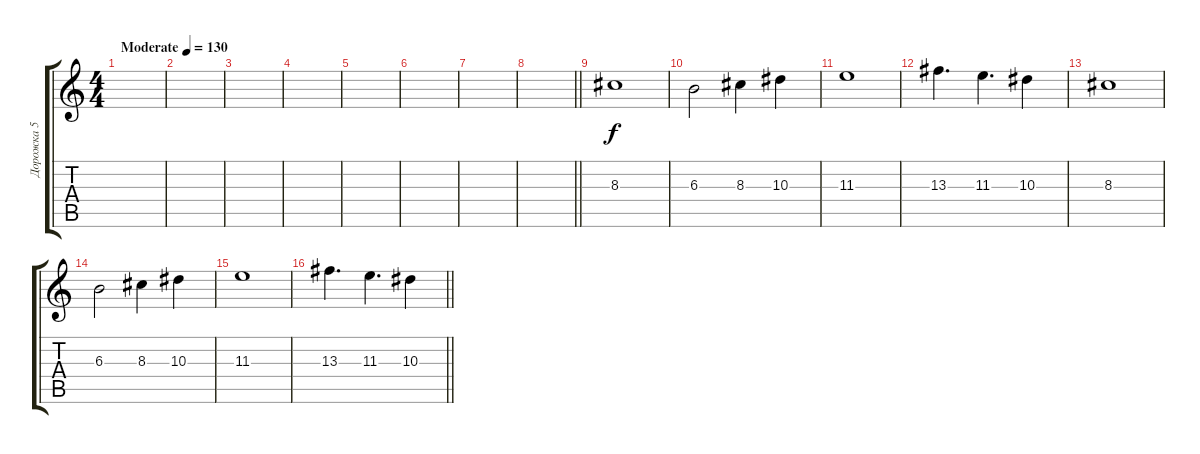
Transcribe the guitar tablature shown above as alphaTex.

\track ("Дорожка 5" "Дорожка 5") {instrument distortionguitar}
\staff {score tabs}
\tuning (D4 A3 F3 C3 G2 C2) {hide}
\ts (4 4)
\tempo (130 "Moderate")
\clef g2
\ks c
|
|
|
|
|
|
|
\barLineRight lightlight
|
8.3.1 |
6.3.2 8.3.4 10.3.4 |
11.3.1 |
13.3.4{d} 11.3.4{d} 10.3.4 |
8.3.1 |
6.3.2 8.3.4 10.3.4 |
11.3.1 |
\barLineRight lightlight
13.3.4{d} 11.3.4{d} 10.3.4
